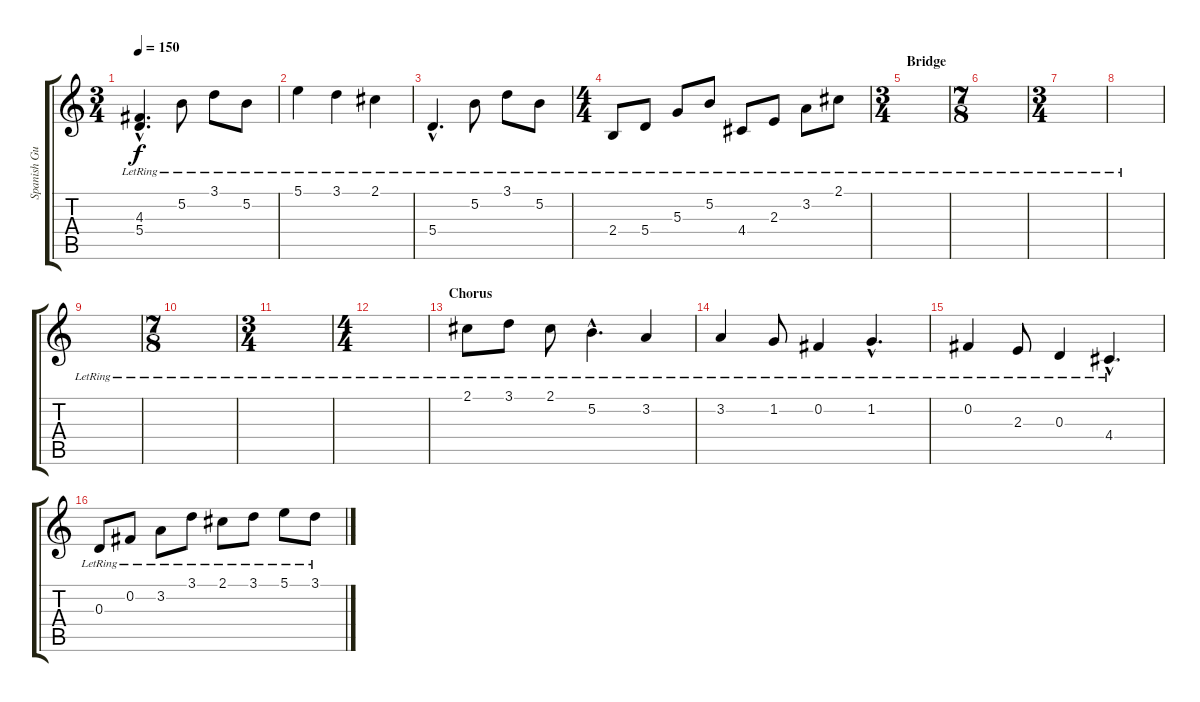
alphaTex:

\track ("Spanish Guitar 2" "Spanish Gu") {instrument acousticguitarsteel}
\staff {score tabs}
\tuning (B3 Gb3 D3 A2 E2 B1) {hide}
\ts (3 4)
\tempo 150
\clef g2
\ks c
(4.3{hac lr} 5.4{hac lr}).4{d dy f} 5.2{lr}.8 3.1{lr}.8 5.2{lr}.8 |
5.1{lr}.4 3.1{lr}.4 2.1{lr}.4 |
5.4{hac lr}.4{d} 5.2{lr}.8 3.1{lr}.8 5.2{lr}.8 |
\ts (4 4)
2.4{lr}.8 5.4{lr}.8 5.3{lr}.8 5.2{lr}.8 4.4{lr}.8 2.3{lr}.8 3.2{lr}.8 2.1{lr}.8 |
\ts (3 4)
\section ("" "Bridge")
|
\ts (7 8)
|
\ts (3 4)
|
|
|
\ts (7 8)
|
\ts (3 4)
|
\ts (4 4)
|
\section ("" "Chorus")
2.1{lr}.8{volume 15} 3.1{lr}.8 2.1{lr}.8 5.2{hac lr}.4{d} 3.2{lr}.4 |
3.2{lr}.4 1.2{lr}.8 0.2{lr}.4 1.2{hac lr}.4{d} |
0.2{lr}.4 2.3{lr}.8 0.3{lr}.4 4.4{hac lr}.4{d} |
0.3{lr}.8 0.2{lr}.8 3.2{lr}.8 3.1{lr}.8 2.1{lr}.8 3.1{lr}.8 5.1{lr}.8 3.1{lr}.8
